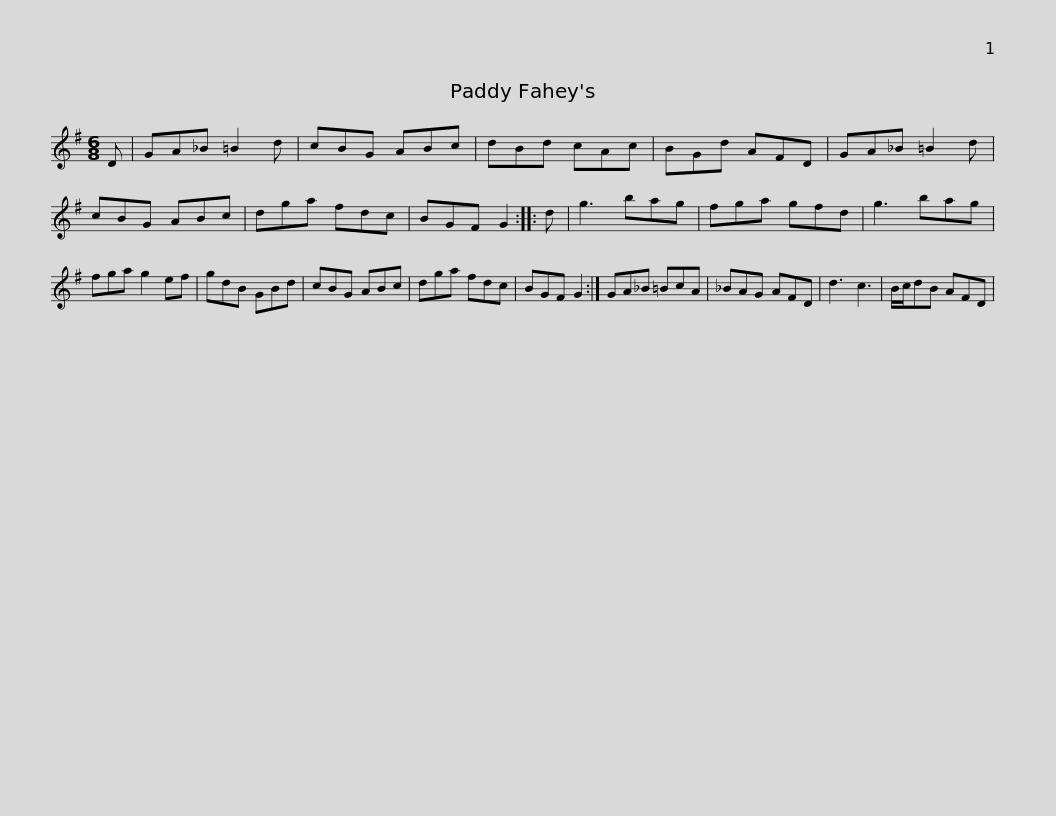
X:1
L:1/8
M:6/8
I:linebreak $
K:G
V:1 treble
V:1
 D | GA_B =B2 d | cBG ABc | dBd cAc | BGd AFD | %5
 GA_B =B2 d | cBG ABc | dga fdc |$ BGF G2 :: d | %10
 g3 bag | fga gfd | g3 bag | fga g2 ef | gdB GBd | %15
 cBG ABc |$ dga fdc | BGF G2 :| GA_B =BcA | _BAG AFD | %20
 d3 c3 | B/c/dB AFD | %22
